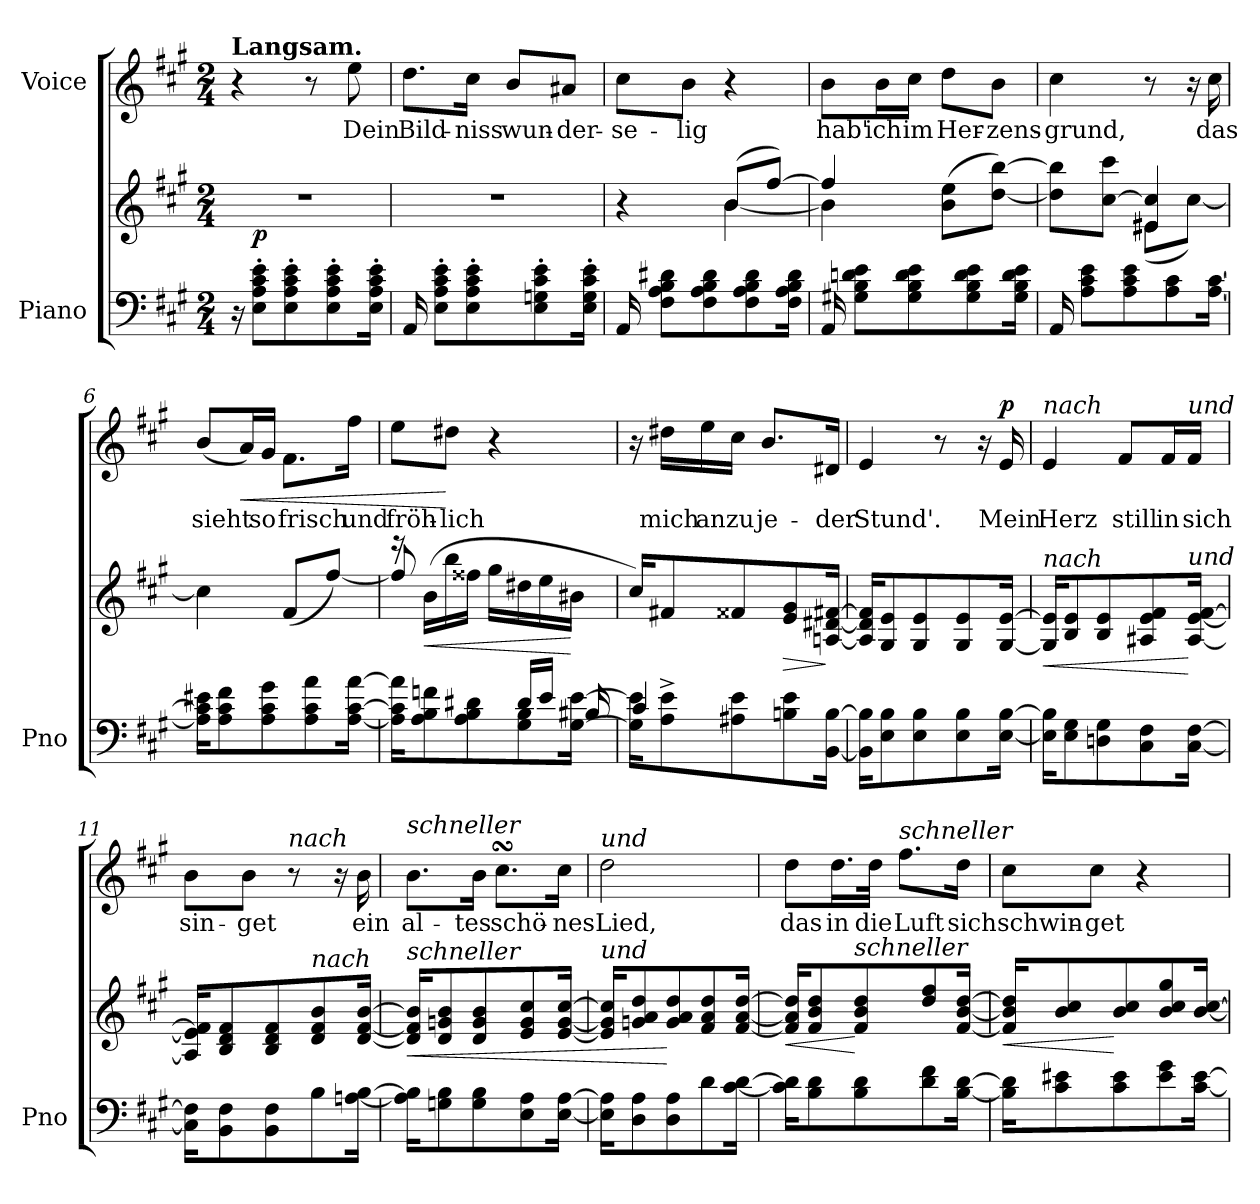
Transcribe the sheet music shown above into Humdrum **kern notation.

**kern	**kern	**dynam	**kern	**text	**dynam
*part2	*part2	*part2	*part1	*part1	*part1
*staff3	*staff2	*staff2/3	*staff1	*staff1	*staff1
*I"Piano	*	*	*I"Voice	*	*
*I'Pno	*	*	*	*	*
*clefF4	*clefG2	*	*clefG2	*	*
*k[f#c#g#]	*k[f#c#g#]	*	*k[f#c#g#]	*	*
*M2/4	*M2/4	*	*M2/4	*	*
=1	=1	=1	=1	=1	=1
*	*^	*	*	*	*
!	!	!	!	!LO:TX:a:B:t=Langsam.	!	!
16r	2r	16ryy	.	4r	.	.
!	!	!	!LO:DY:b	!	!	!
8E\' 8A\' 8c#\' 8e\'L	.	4..ryy	p	.	.	.
8E\' 8A\' 8c#\' 8e\'	.	.	.	.	.	.
.	.	.	.	8r	.	.
8E\' 8A\' 8c#\' 8e\'	.	.	.	.	.	.
.	.	.	.	8ee\	Dein	.
16E\' 16A\' 16c#\' 16e\'Jk	.	.	.	.	.	.
*	*v	*v	*	*	*	*
=2	=2	=2	=2	=2	=2
16AA/	2r	.	8.dd\L	Bild-	.
8E\' 8A\' 8c#\' 8e\'L	.	.	.	.	.
8E\' 8A\' 8c#\' 8e\'	.	.	16cc#\Jk	-niss	.
.	.	.	8b/L	wun-	.
8E\' 8Gn\' 8c#\' 8e\'	.	.	.	.	.
.	.	.	8a#X/J	-der-	.
16E\' 16G\' 16c#\' 16e\'Jk	.	.	.	.	.
=3	=3	=3	=3	=3	=3
*	*^	*	*	*	*
16AA/	4r	4ryy	.	8cc#\L	-se-	.
8F#\ 8A\ 8B\ 8d#X\L	.	.	.	.	.	.
.	.	.	.	8b\J	-lig	.
8F#\ 8A\ 8B\ 8d#\	.	.	.	.	.	.
.	(8b/L	[4b\	.	4r	.	.
8F#\ 8A\ 8B\ 8d#\	.	.	.	.	.	.
.	[8ff#/J)	.	.	.	.	.
16F#\ 16A\ 16B\ 16d#\Jk	.	.	.	.	.	.
=4	=4	=4	=4	=4	=4	=4
16AA/	4ff#/]	4b\]	.	8b\L	hab'	.
8G#X\ 8B\ 8dn\ 8e\L	.	.	.	.	.	.
.	.	.	.	16b\L	ich	.
8G#\ 8B\ 8d\ 8e\	.	.	.	16cc#\JJ	im	.
.	(8b\ 8ee\L	4ryy	.	8dd\L	Her-	.
8G#\ 8B\ 8d\ 8e\	.	.	.	.	.	.
.	[8dd\ [8bb\J)	.	.	8b\J	-zens-	.
16G#\ 16B\ 16d\ 16e\Jk	.	.	.	.	.	.
=5	=5	=5	=5	=5	=5	=5
16AA/	8dd\] 8bb\]L	4ryy	.	4cc#\	-grund,	.
8A\ 8c#\ 8e\L	.	.	.	.	.	.
.	[8cc#\ 8ccc#\J	.	.	.	.	.
8A\ 8c#\ 8e\	.	.	.	.	.	.
.	(4e#X/ 4cc#/]	(8e#\L	.	8r	.	.
8A\ 8c#\	.	.	.	.	.	.
.	.	[8cc#\J)	.	16r	.	.
[16A\ [16c#\Jk	.	.	.	16cc#\	das	.
*	*v	*v	*	*	*	*
=6	=6	=6	=6	=6	=6
16A\] 16c#\] 16e#X\KL)	4cc#\]	.	(8b/L	sieht	.
8A\ 8c#\ 8f#\	.	.	.	.	.
!	!	!	!	!	!LO:HP:b
.	.	.	16a/L)	.	<
8A\ 8c#\ 8g#\	.	.	16g#/JJ	so	.
.	(8f#/L	.	8.f#\L	frisch	.
8A\ 8c#\ 8a\	.	.	.	.	.
.	[8ff#/J)	.	.	.	.
[16A\ [16c#\ [16a\Jk	.	.	16ff#\Jk	und	.
=7	=7	=7	=7	=7	=7
*^	*^	*	*	*	*
16A\] 16c#\] 16a\]KL	16ryy	16r	8ff#/]	.	8ee\L	fröh-	.
!	!	!	!	!LO:HP:b	!	!	!
8A\ 8B\ 8fn\	4ryy	(16b\LL	.	<	.	.	.
.	.	16bb\	8ryy	.	8dd#X\J	-lich	[
8A\ 8B\ 8d#X\	.	16ff##X\JJ	.	.	.	.	.
.	.	16gg#\LL	4ryy	.	4r	.	.
8G#\ 8B\	16d#/LL	16dd#X\	.	.	.	.	.
.	16e/JJ	16ee\	.	.	.	.	.
[16G#\ [16e\Jk	16B#X/	16b#X\JJ	.	[	.	.	.
*	*	*v	*v	*	*	*	*
=8	=8	=8	=8	=8	=8	=8
16G#\] 16e\]KL	4c#/	16cc#/KL)	.	16r	.	.
8A\^> 8e\^>	.	8f#X/	.	16dd#X\LL	mich	.
.	.	.	.	16ee\	an	.
8A#X\ 8e\	.	8f##X/	.	16cc#\JJ	zu	.
.	4ryy	.	.	8.b/L	je-	.
!	!	!	!LO:HP:b	!	!	!
8Bn\ 8e\	.	8e/ 8g#/	>	.	.	.
[16BB\ [16B\Jk	.	[16An/ [16d#X/ [16f#X/Jk	]	16d#X/Jk	-der	.
*v	*v	*	*	*	*	*
=9	=9	=9	=9	=9	=9
16BB\] 16B\]KL	16A/] 16d#/] 16f#/]KL	.	4e/	Stund'.	.
8E\ 8B\	8G#/ 8e/	.	.	.	.
8E\ 8B\	8G#/ 8e/	.	.	.	.
.	.	.	8r	.	.
8E\ 8B\	8G#/ 8e/	.	.	.	.
.	.	.	16r	.	.
!	!	!	!	!	!LO:DY:b
[16E\ [16B\Jk	[16G#/ [16e/Jk	.	16e/	Mein	p
=10	=10	=10	=10	=10	=10
!	!	!	!LO:TX:i:t=nach	!	!
!	!LO:TX:i:t=nach	!	!	!	!
!	!	!LO:HP:b	!	!	!
16E\] 16B\]KL	16G#/] 16e/]KL	<	4e/	Herz	.
8E\ 8G#\	8B/ 8e/	.	.	.	.
8Dn\ 8G#\	8B/ 8e/	.	.	.	.
.	.	.	8f#/L	still	.
8C#\ 8F#\	8A#X/ 8e/ 8f#/	.	.	.	.
.	.	.	16f#/L	in	.
!	!	!	!LO:TX:i:t=und	!	!
!	!LO:TX:i:t=und	!	!	!	!
[16C#\ [16F#\Jk	[16A#/ [16e/ [16f#/Jk	[	16f#/JJ	sich	.
=11	=11	=11	=11	=11	=11
16C#\] 16F#\]KL	16A#/] 16e/] 16f#/]KL	.	8b\L	sin-	.
8BB\ 8F#\	8B/ 8d/ 8f#/	.	.	.	.
.	.	.	8b\J	-get	.
8BB\ 8F#\	8B/ 8d/ 8f#/	.	.	.	.
!	!	!	!LO:TX:i:t=nach	!	!
.	.	.	8r	.	.
!	!LO:TX:i:t=nach	!	!	!	!
8B\	8d/ 8f#/ 8b/	.	.	.	.
.	.	.	16r	.	.
[16An\ [16B\Jk	[16d/ [16f#/ [16b/Jk	.	16b\	ein	.
=12	=12	=12	=12	=12	=12
!	!	!	!LO:TX:i:t=schneller	!	!
!	!LO:TX:i:t=schneller	!	!	!	!
!	!	!LO:HP:b	!	!	!
16A\] 16B\]KL	16d/] 16f#/] 16b/]KL	<	8.b\L	al-	.
8Gn\ 8B\	8d/ 8gn/ 8b/	.	.	.	.
8G\ 8B\	8d/ 8g/ 8b/	.	16b\Jk	-tes	.
.	.	.	8.cc#sSsS\L	schö-	.
8E\ 8A\	8e/ 8g/ 8cc#/	.	.	.	.
[16E\ [16A\Jk	[16e/ [16g/ [16cc#/Jk	.	16cc#\Jk	-nes	.
=13	=13	=13	=13	=13	=13
!	!	!	!LO:TX:i:t=und	!	!
!	!LO:TX:i:t=und	!	!	!	!
16E\] 16A\]KL	16e/] 16g/] 16cc#/]KL	.	2dd\	Lied,	.
8D\ 8A\	8gn/ 8a/ 8dd/	.	.	.	.
8D\ 8A\	8g/ 8a/ 8dd/	[	.	.	.
8d\	8f#/ 8a/ 8dd/	.	.	.	.
[16c#\ [16d\Jk	[16f#/ [16a/ [16dd/Jk	.	.	.	.
=14	=14	=14	=14	=14	=14
!	!	!LO:HP:b	!	!	!
16c#\] 16d\]KL	16f#/] 16a/] 16dd/]KL	<	8dd\L	das	.
8B\ 8d\	8f#/ 8b/ 8dd/	.	.	.	.
.	.	.	16.dd\L	in	.
!	!LO:TX:i:t=schneller	!	!	!	!
8B\ 8d\	8f#/ 8b/ 8dd/	[	.	.	.
.	.	.	32dd\JJk	die	.
!	!	!	!LO:TX:i:t=schneller	!	!
.	.	.	8.ff#\L	Luft	.
8d\ 8f#\	8dd/ 8ff#/	.	.	.	.
[16B\ [16d\Jk	[16f#/ [16b/ [16dd/Jk	.	16dd\Jk	sich	.
=15	=15	=15	=15	=15	=15
!	!	!LO:HP:b	!	!	!
16B\] 16d\]KL	16f#/] 16b/] 16dd/]KL	<	8cc#\L	schwin-	.
8c#\ 8e#X\	8b/ 8cc#/	.	.	.	.
.	.	.	8cc#\J	-get	.
8c#\ 8e#\	8b/ 8cc#/	[	.	.	.
.	.	.	4r	.	.
8e#\ 8g#\	8b/ 8cc#/ 8gg#/	.	.	.	.
[16c#\ [16e#\Jk	[16b/ [16cc#/Jk	.	.	.	.
=	=	=	=	=	=
*-	*-	*-	*-	*-	*-
